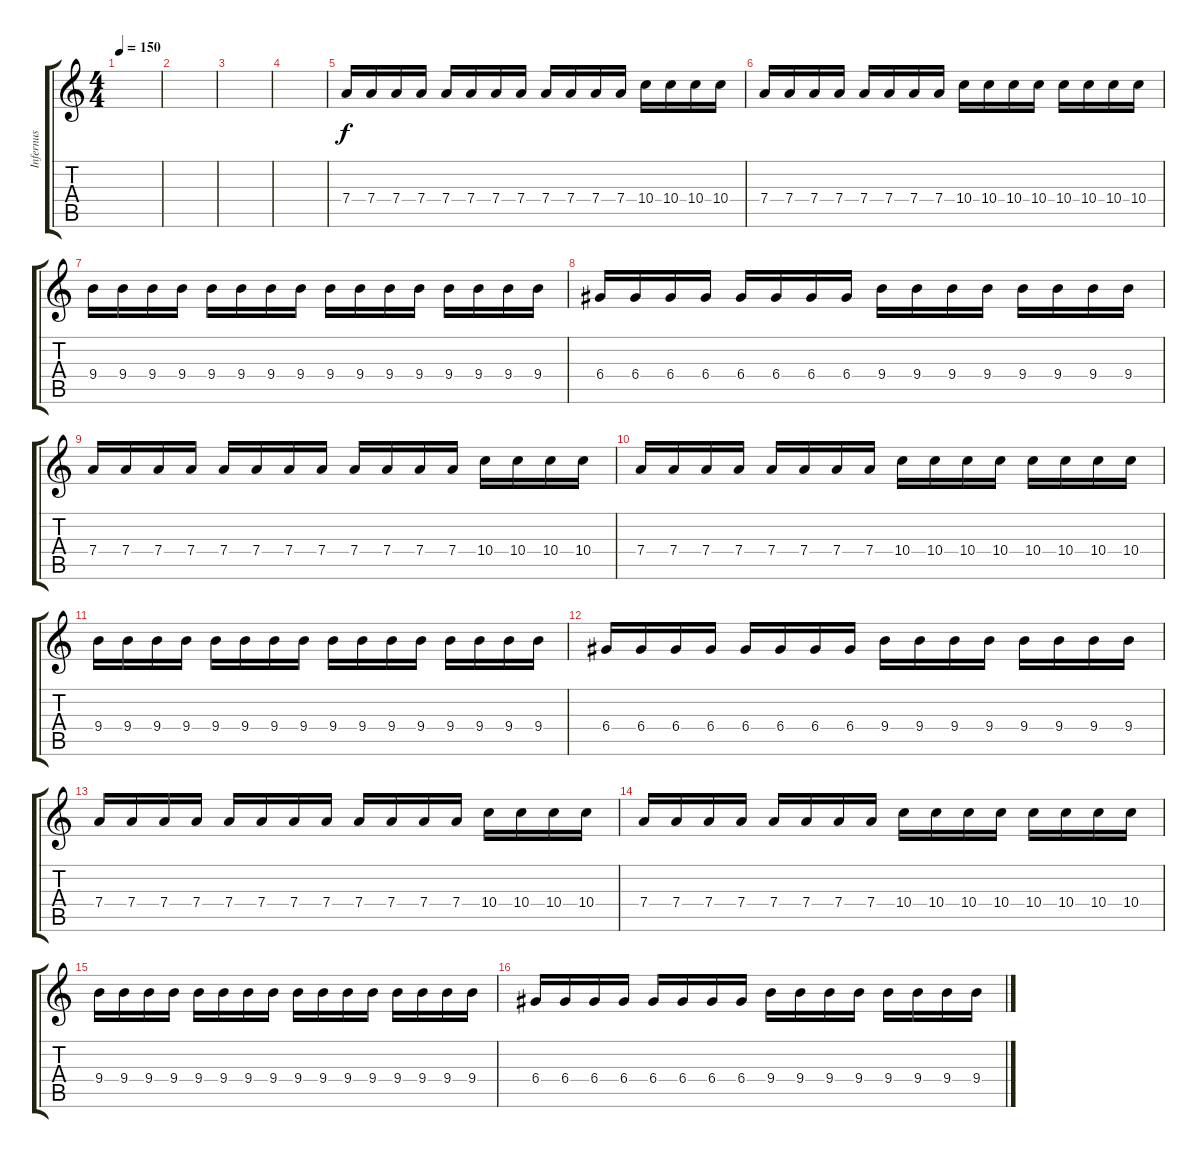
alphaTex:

\track ("Infernus" "Infernus") {instrument distortionguitar}
\staff {score tabs}
\tuning (E4 B3 G3 D3 A2 E2) {hide}
\ts (4 4)
\tempo 150
\clef g2
\ks c
|
|
|
|
7.4.16 7.4.16 7.4.16 7.4.16 7.4.16 7.4.16 7.4.16 7.4.16 7.4.16 7.4.16 7.4.16 7.4.16 10.4.16 10.4.16 10.4.16 10.4.16 |
7.4.16 7.4.16 7.4.16 7.4.16 7.4.16 7.4.16 7.4.16 7.4.16 10.4.16 10.4.16 10.4.16 10.4.16 10.4.16 10.4.16 10.4.16 10.4.16 |
9.4.16 9.4.16 9.4.16 9.4.16 9.4.16 9.4.16 9.4.16 9.4.16 9.4.16 9.4.16 9.4.16 9.4.16 9.4.16 9.4.16 9.4.16 9.4.16 |
6.4.16 6.4.16 6.4.16 6.4.16 6.4.16 6.4.16 6.4.16 6.4.16 9.4.16 9.4.16 9.4.16 9.4.16 9.4.16 9.4.16 9.4.16 9.4.16 |
7.4.16 7.4.16 7.4.16 7.4.16 7.4.16 7.4.16 7.4.16 7.4.16 7.4.16 7.4.16 7.4.16 7.4.16 10.4.16 10.4.16 10.4.16 10.4.16 |
7.4.16 7.4.16 7.4.16 7.4.16 7.4.16 7.4.16 7.4.16 7.4.16 10.4.16 10.4.16 10.4.16 10.4.16 10.4.16 10.4.16 10.4.16 10.4.16 |
9.4.16 9.4.16 9.4.16 9.4.16 9.4.16 9.4.16 9.4.16 9.4.16 9.4.16 9.4.16 9.4.16 9.4.16 9.4.16 9.4.16 9.4.16 9.4.16 |
6.4.16 6.4.16 6.4.16 6.4.16 6.4.16 6.4.16 6.4.16 6.4.16 9.4.16 9.4.16 9.4.16 9.4.16 9.4.16 9.4.16 9.4.16 9.4.16 |
7.4.16 7.4.16 7.4.16 7.4.16 7.4.16 7.4.16 7.4.16 7.4.16 7.4.16 7.4.16 7.4.16 7.4.16 10.4.16 10.4.16 10.4.16 10.4.16 |
7.4.16 7.4.16 7.4.16 7.4.16 7.4.16 7.4.16 7.4.16 7.4.16 10.4.16 10.4.16 10.4.16 10.4.16 10.4.16 10.4.16 10.4.16 10.4.16 |
9.4.16 9.4.16 9.4.16 9.4.16 9.4.16 9.4.16 9.4.16 9.4.16 9.4.16 9.4.16 9.4.16 9.4.16 9.4.16 9.4.16 9.4.16 9.4.16 |
6.4.16 6.4.16 6.4.16 6.4.16 6.4.16 6.4.16 6.4.16 6.4.16 9.4.16 9.4.16 9.4.16 9.4.16 9.4.16 9.4.16 9.4.16 9.4.16
